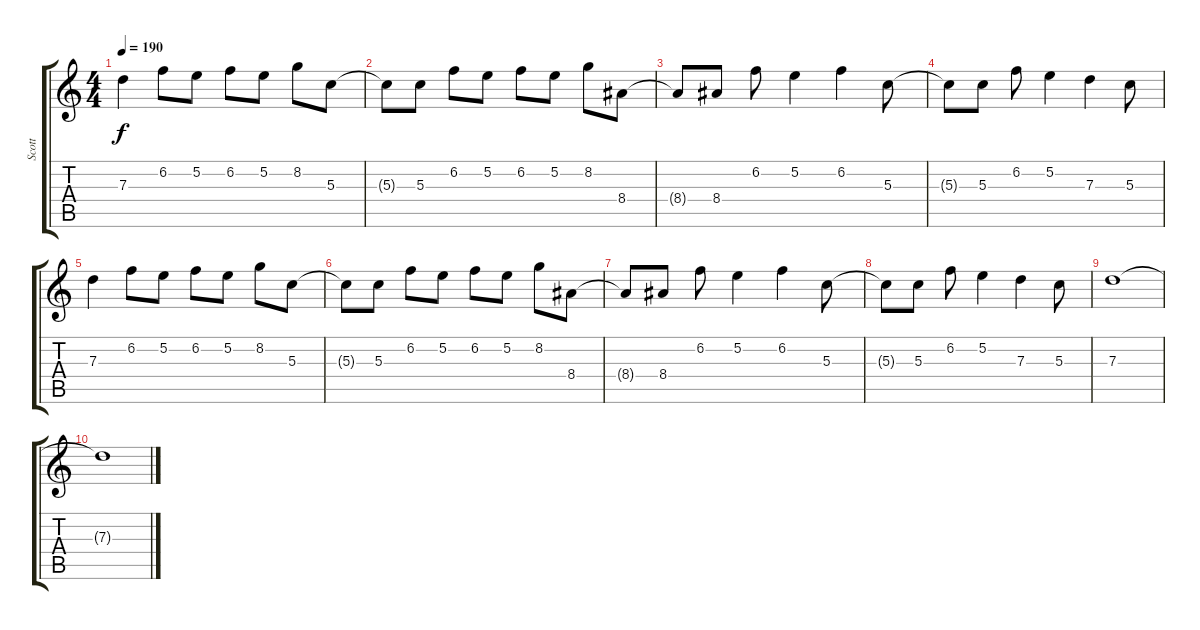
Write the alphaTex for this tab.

\track ("Scott" "Scott") {instrument distortionguitar}
\staff {score tabs}
\tuning (E4 B3 G3 D3 A2 E2) {hide}
\ts (4 4)
\tempo 190
\clef g2
\ks c
7.3.4{dy f} 6.2.8 5.2.8 6.2.8 5.2.8 8.2.8 5.3.8 |
5.3{t}.8 5.3.8 6.2.8 5.2.8 6.2.8 5.2.8 8.2.8 8.4.8 |
8.4{t}.8 8.4.8 6.2.8 5.2.4 6.2.4 5.3.8 |
5.3{t}.8 5.3.8 6.2.8 5.2.4 7.3.4 5.3.8 |
7.3.4 6.2.8 5.2.8 6.2.8 5.2.8 8.2.8 5.3.8 |
5.3{t}.8 5.3.8 6.2.8 5.2.8 6.2.8 5.2.8 8.2.8 8.4.8 |
8.4{t}.8 8.4.8 6.2.8 5.2.4 6.2.4 5.3.8 |
5.3{t}.8 5.3.8 6.2.8 5.2.4 7.3.4 5.3.8 |
7.3.1 |
7.3{t}.1
